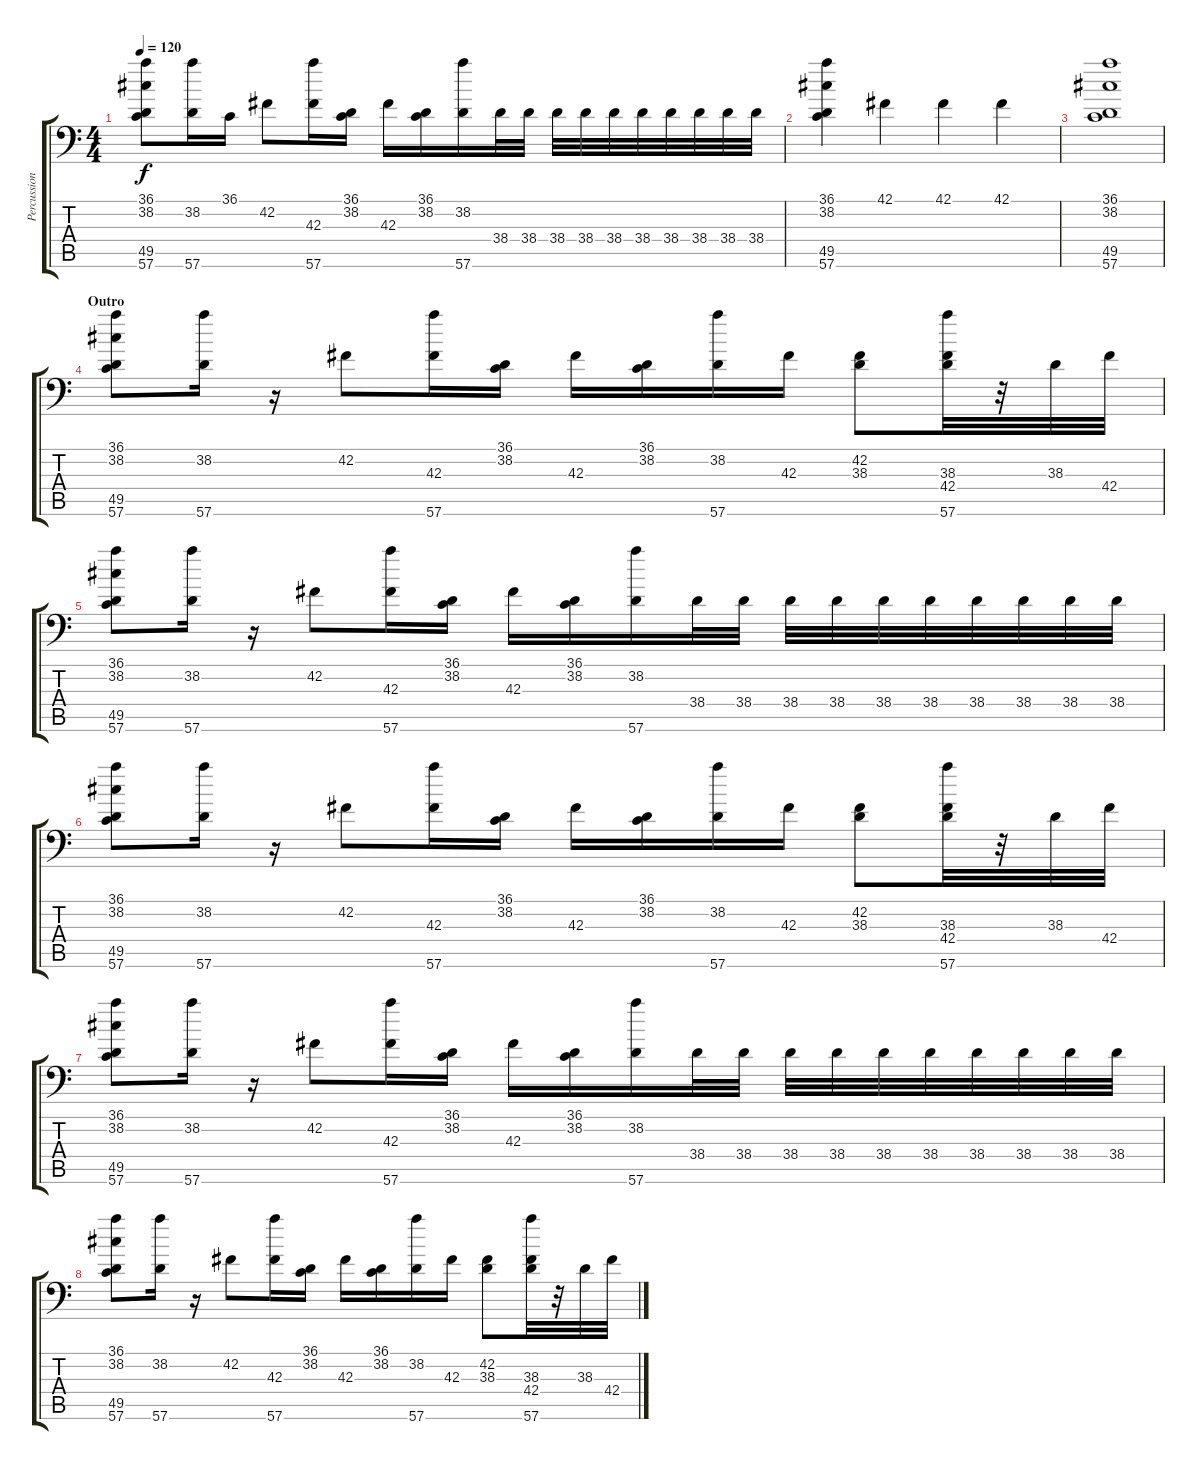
\track ("Percussion" "Percussion") {instrument acousticgrandpiano}
\staff {score tabs}
\tuning (C-1 C-1 C-1 C-1 C-1 C-1) {hide}
\ts (4 4)
\tempo 120
\clef f4
\ks c
(36.1 38.2 49.5 57.6).8{dy f} (38.2 57.6).16 36.1.16 42.2.8 (42.3 57.6).16 (36.1 38.2).16 42.3.16 (36.1 38.2).16 (38.2 57.6).16 38.4.32 38.4.32 38.4.32 38.4.32 38.4.32 38.4.32 38.4.32 38.4.32 38.4.32 38.4.32 |
(36.1 38.2 49.5 57.6).4 42.1.4 42.1.4 42.1.4 |
(36.1 38.2 49.5 57.6).1 |
\section ("" "Outro")
(36.1 38.2 49.5 57.6).8 (38.2 57.6).16 r.16 42.2.8 (42.3 57.6).16 (36.1 38.2).16 42.3.16 (36.1 38.2).16 (38.2 57.6).16 42.3.16 (42.2 38.3).8 (38.3 42.4 57.6).32 r.32 38.3.32 42.4.32 |
(36.1 38.2 49.5 57.6).8 (38.2 57.6).16 r.16 42.2.8 (42.3 57.6).16 (36.1 38.2).16 42.3.16 (36.1 38.2).16 (38.2 57.6).16 38.4.32 38.4.32 38.4.32 38.4.32 38.4.32 38.4.32 38.4.32 38.4.32 38.4.32 38.4.32 |
(36.1 38.2 49.5 57.6).8 (38.2 57.6).16 r.16 42.2.8 (42.3 57.6).16 (36.1 38.2).16 42.3.16 (36.1 38.2).16 (38.2 57.6).16 42.3.16 (42.2 38.3).8 (38.3 42.4 57.6).32 r.32 38.3.32 42.4.32 |
(36.1 38.2 49.5 57.6).8 (38.2 57.6).16 r.16 42.2.8 (42.3 57.6).16 (36.1 38.2).16 42.3.16 (36.1 38.2).16 (38.2 57.6).16 38.4.32 38.4.32 38.4.32 38.4.32 38.4.32 38.4.32 38.4.32 38.4.32 38.4.32 38.4.32 |
(36.1 38.2 49.5 57.6).8 (38.2 57.6).16 r.16 42.2.8 (42.3 57.6).16 (36.1 38.2).16 42.3.16 (36.1 38.2).16 (38.2 57.6).16 42.3.16 (42.2 38.3).8 (38.3 42.4 57.6).32 r.32 38.3.32 42.4.32
